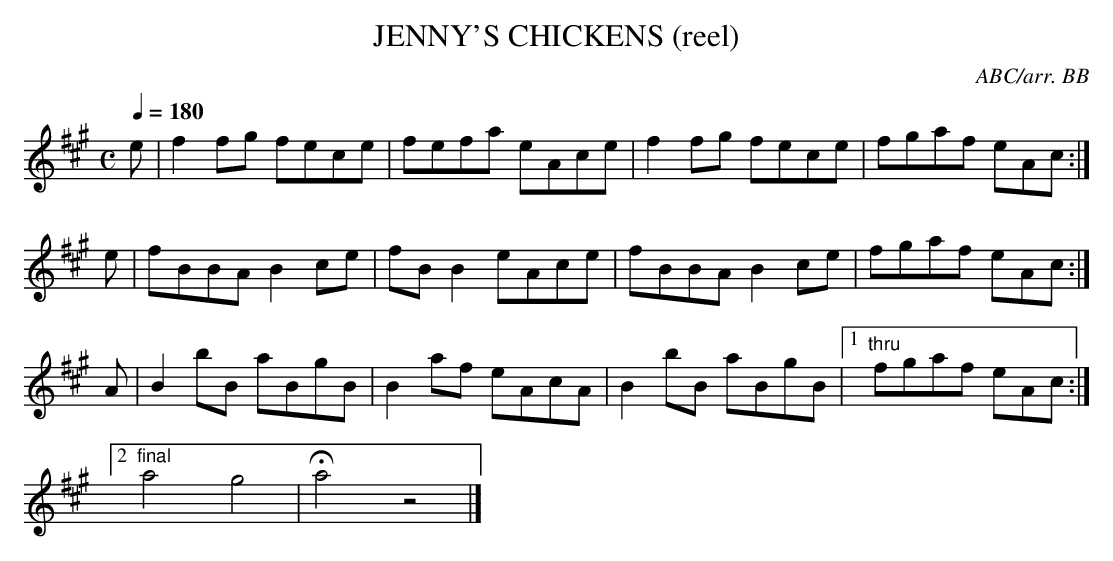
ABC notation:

X:1
T:JENNY'S CHICKENS (reel)
C:ABC/arr. BB
M:C
Q:1/4=180
L:1/8
K:A
e|f2fg fece|fefa eAce|f2fg fece|fgaf eAc :|
e|fBBA B2ce|fBB2 eAce|fBBA B2ce|fgaf eAc :|
A|B2bB aBgB|B2af eAcA|B2bB aBgB|1 "thru"fgaf eAc:|
[2 "final"a4 g4|Ha4z4|]
